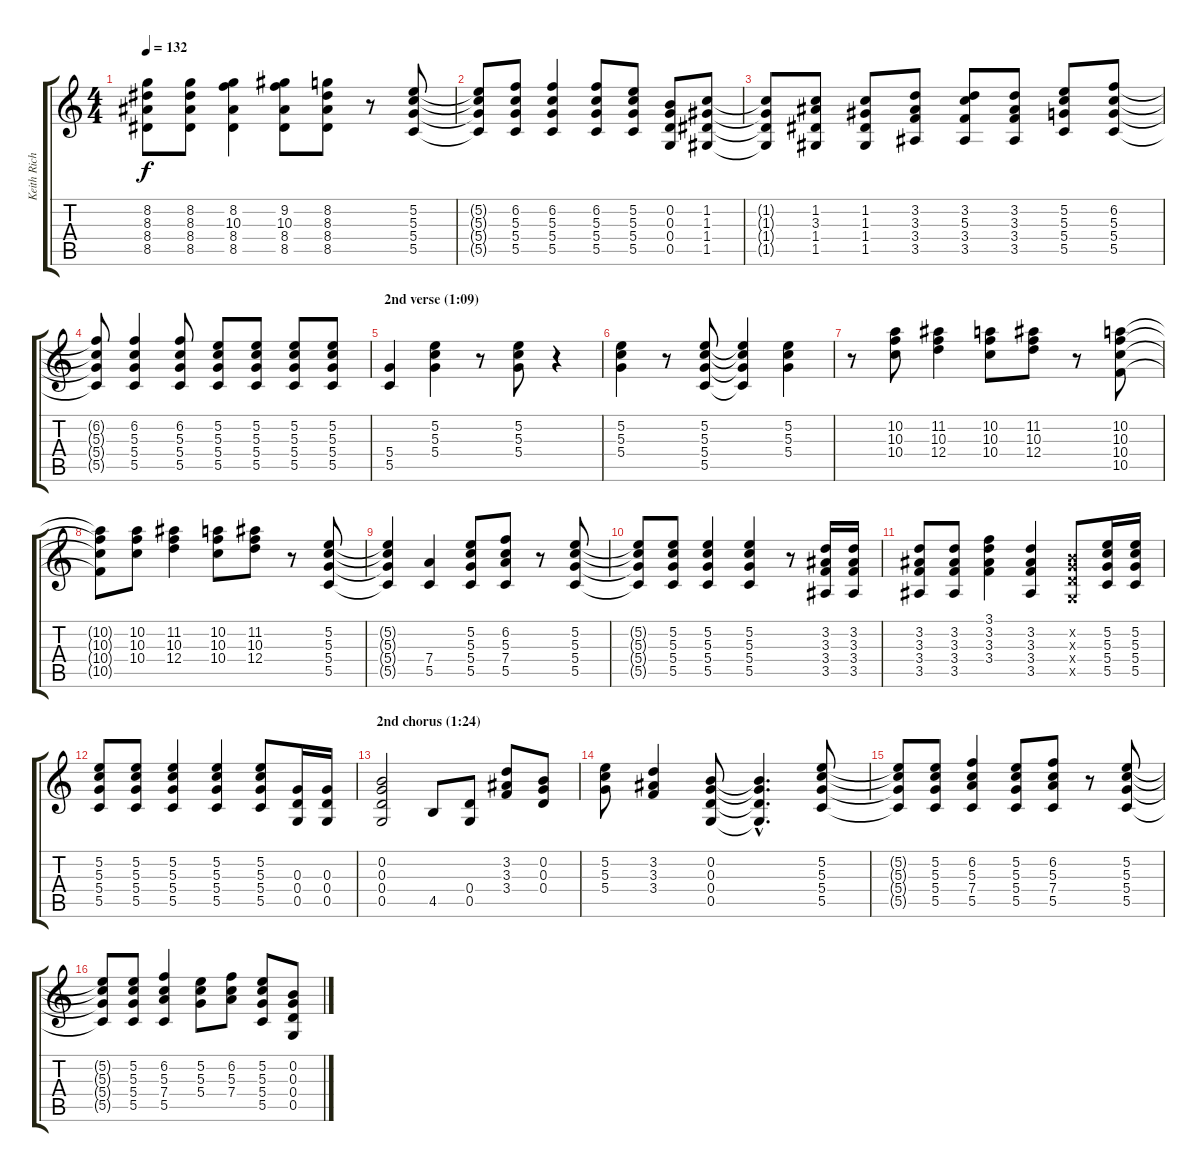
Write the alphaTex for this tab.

\track ("Keith Richards" "Keith Rich") {instrument electricguitarclean}
\staff {score tabs}
\tuning (D4 B3 G3 D3 G2 D2) {hide}
\ts (4 4)
\tempo 132
\clef g2
\ks c
(8.2{t} 8.3{t} 8.4{t} 8.5{t}).8{dy f} (8.2 8.3 8.4 8.5).8 (8.2 10.3 8.4 8.5).4 (9.2 10.3 8.4 8.5).8 (8.2 8.3 8.4 8.5).8 r.8 (5.2 5.3 5.4 5.5).8 |
(5.2{t} 5.3{t} 5.4{t} 5.5{t}).8 (6.2 5.3 5.4 5.5).8 (6.2 5.3 5.4 5.5).4 (6.2 5.3 5.4 5.5).8 (5.2 5.3 5.4 5.5).8 (0.2 0.3 0.4 0.5).8 (1.2 1.3 1.4 1.5).8 |
(1.2{t} 1.3{t} 1.4{t} 1.5{t}).8 (1.2 3.3 1.4 1.5).8 (1.2 1.3 1.4 1.5).8 (3.2 3.3 3.4 3.5).8 (3.2 5.3 3.4 3.5).8 (3.2 3.3 3.4 3.5).8 (5.2 5.3 5.4 5.5).8 (6.2 5.3 5.4 5.5).8 |
(6.2{t} 5.3{t} 5.4{t} 5.5{t}).8 (6.2 5.3 5.4 5.5).4 (6.2 5.3 5.4 5.5).8 (5.2 5.3 5.4 5.5).8 (5.2 5.3 5.4 5.5).8 (5.2 5.3 5.4 5.5).8 (5.2 5.3 5.4 5.5).8 |
\section ("" "2nd verse (1:09)")
(5.4 5.5).4 (5.2 5.3 5.4).4 r.8 (5.2 5.3 5.4).8 r.4 |
(5.2 5.3 5.4).4 r.8 (5.2 5.3 5.4 5.5).8 (5.2{t} 5.3{t} 5.4{t} 5.5{t}).4 (5.2 5.3 5.4).4 |
r.8 (10.2 10.3 10.4).8 (11.2 10.3 12.4).4 (10.2 10.3 10.4).8 (11.2 10.3 12.4).8 r.8 (10.2 10.3 10.4 10.5).8 |
(10.2{t} 10.3{t} 10.4{t} 10.5{t}).8 (10.2 10.3 10.4).8 (11.2 10.3 12.4).4 (10.2 10.3 10.4).8 (11.2 10.3 12.4).8 r.8 (5.2 5.3 5.4 5.5).8 |
(5.2{t} 5.3{t} 5.4{t} 5.5{t}).4 (7.4 5.5).4 (5.2 5.3 5.4 5.5).8 (6.2 5.3 7.4 5.5).8 r.8 (5.2 5.3 5.4 5.5).8 |
(5.2{t} 5.3{t} 5.4{t} 5.5{t}).8 (5.2 5.3 5.4 5.5).8 (5.2 5.3 5.4 5.5).4 (5.2 5.3 5.4 5.5).4 r.8 (3.2 3.3 3.4 3.5).16 (3.2 3.3 3.4 3.5).16 |
(3.2 3.3 3.4 3.5).8 (3.2 3.3 3.4 3.5).8 (3.1 3.2 3.3 3.4).4 (3.2 3.3 3.4 3.5).4 (0.2{x} 0.3{x} 0.4{x} 0.5{x}).8 (5.2 5.3 5.4 5.5).16 (5.2 5.3 5.4 5.5).16 |
(5.2 5.3 5.4 5.5).8 (5.2 5.3 5.4 5.5).8 (5.2 5.3 5.4 5.5).4 (5.2 5.3 5.4 5.5).4 (5.2 5.3 5.4 5.5).8 (0.3 0.4 0.5).16 (0.3 0.4 0.5).16 |
\section ("" "2nd chorus (1:24)")
(0.2 0.3 0.4 0.5).2 4.5.8 (0.4 0.5).8 (3.2 3.3 3.4).8 (0.2 0.3 0.4).8 |
(5.2 5.3 5.4).8 (3.2 3.3 3.4).4 (0.2 0.3 0.4 0.5).8 (0.2{hac t} 0.3{hac t} 0.4{hac t} 0.5{hac t}).4{d} (5.2 5.3 5.4 5.5).8 |
(5.2{t} 5.3{t} 5.4{t} 5.5{t}).8 (5.2 5.3 5.4 5.5).8 (6.2 5.3 7.4 5.5).4 (5.2 5.3 5.4 5.5).8 (6.2 5.3 7.4 5.5).8 r.8 (5.2 5.3 5.4 5.5).8 |
(5.2{t} 5.3{t} 5.4{t} 5.5{t}).8 (5.2 5.3 5.4 5.5).8 (6.2 5.3 7.4 5.5).4 (5.2 5.3 5.4).8 (6.2 5.3 7.4).8 (5.2 5.3 5.4 5.5).8 (0.2 0.3 0.4 0.5).8
